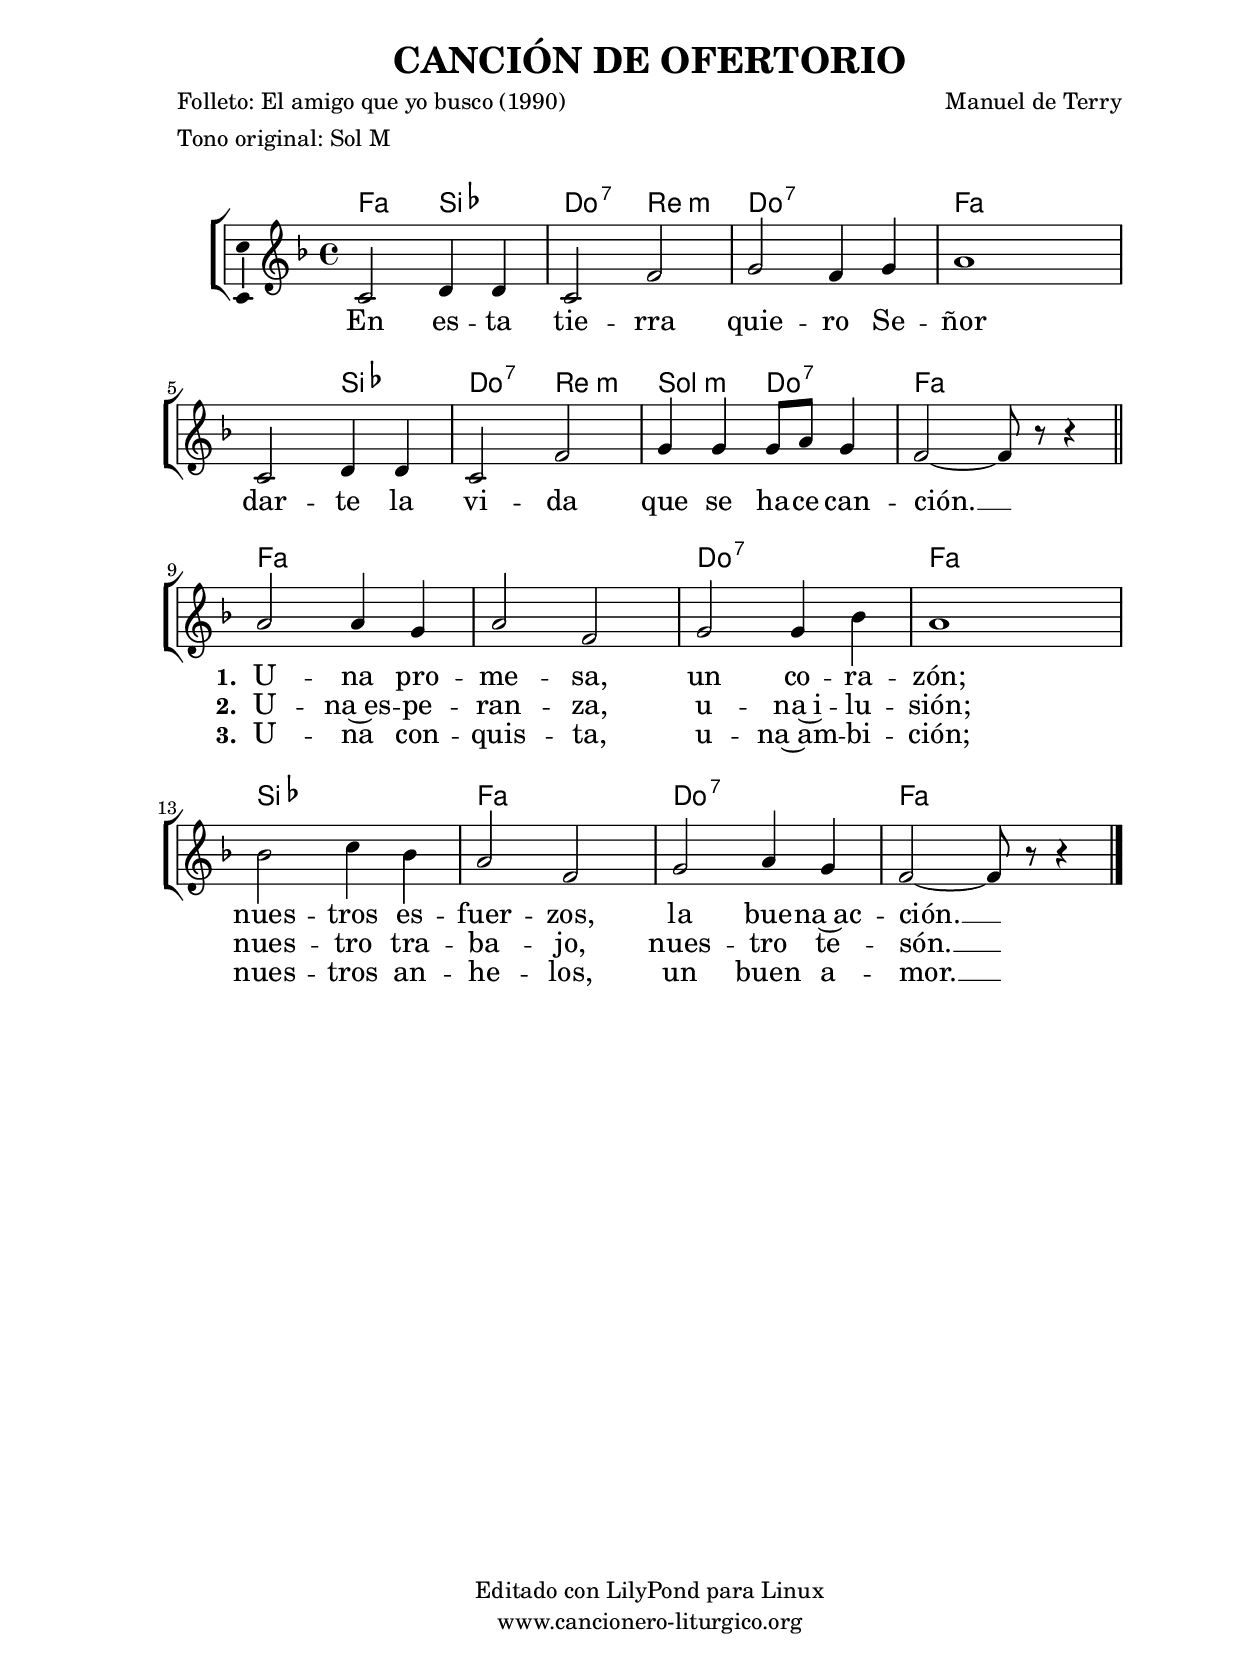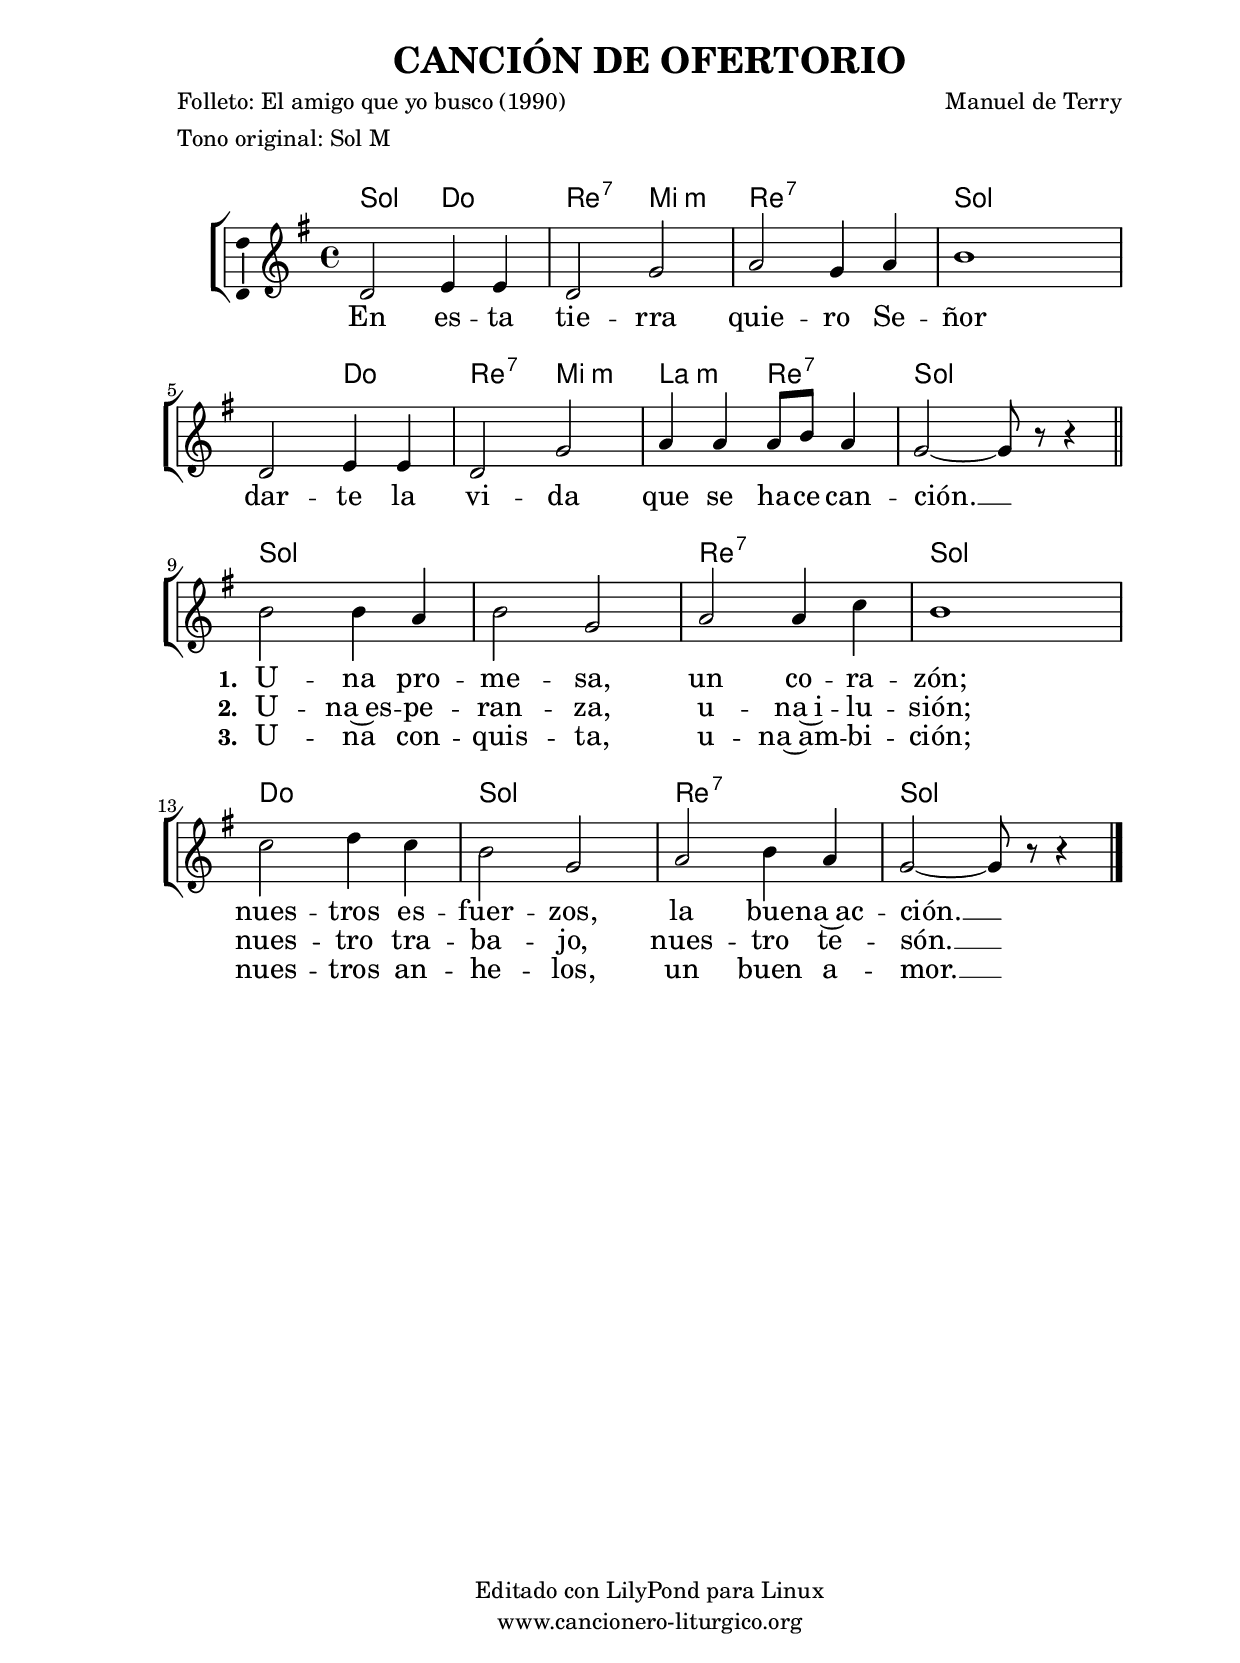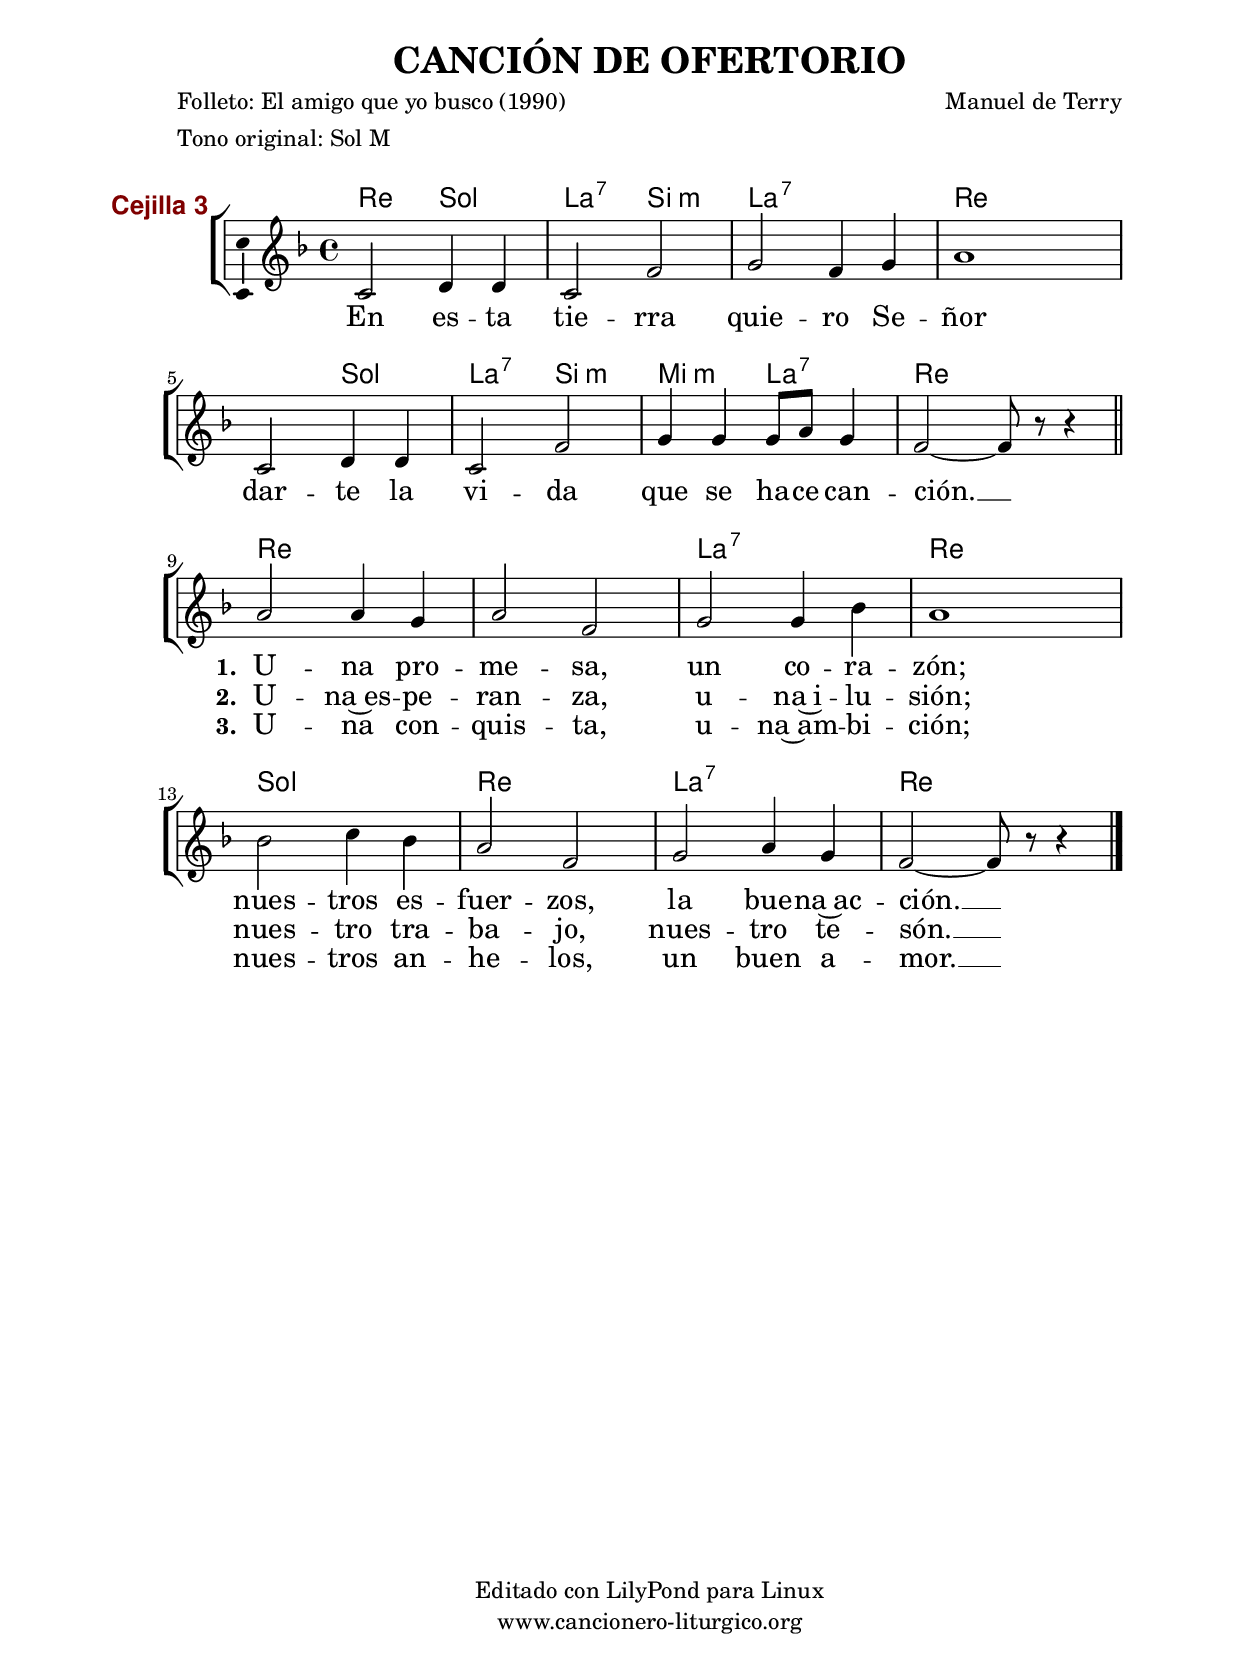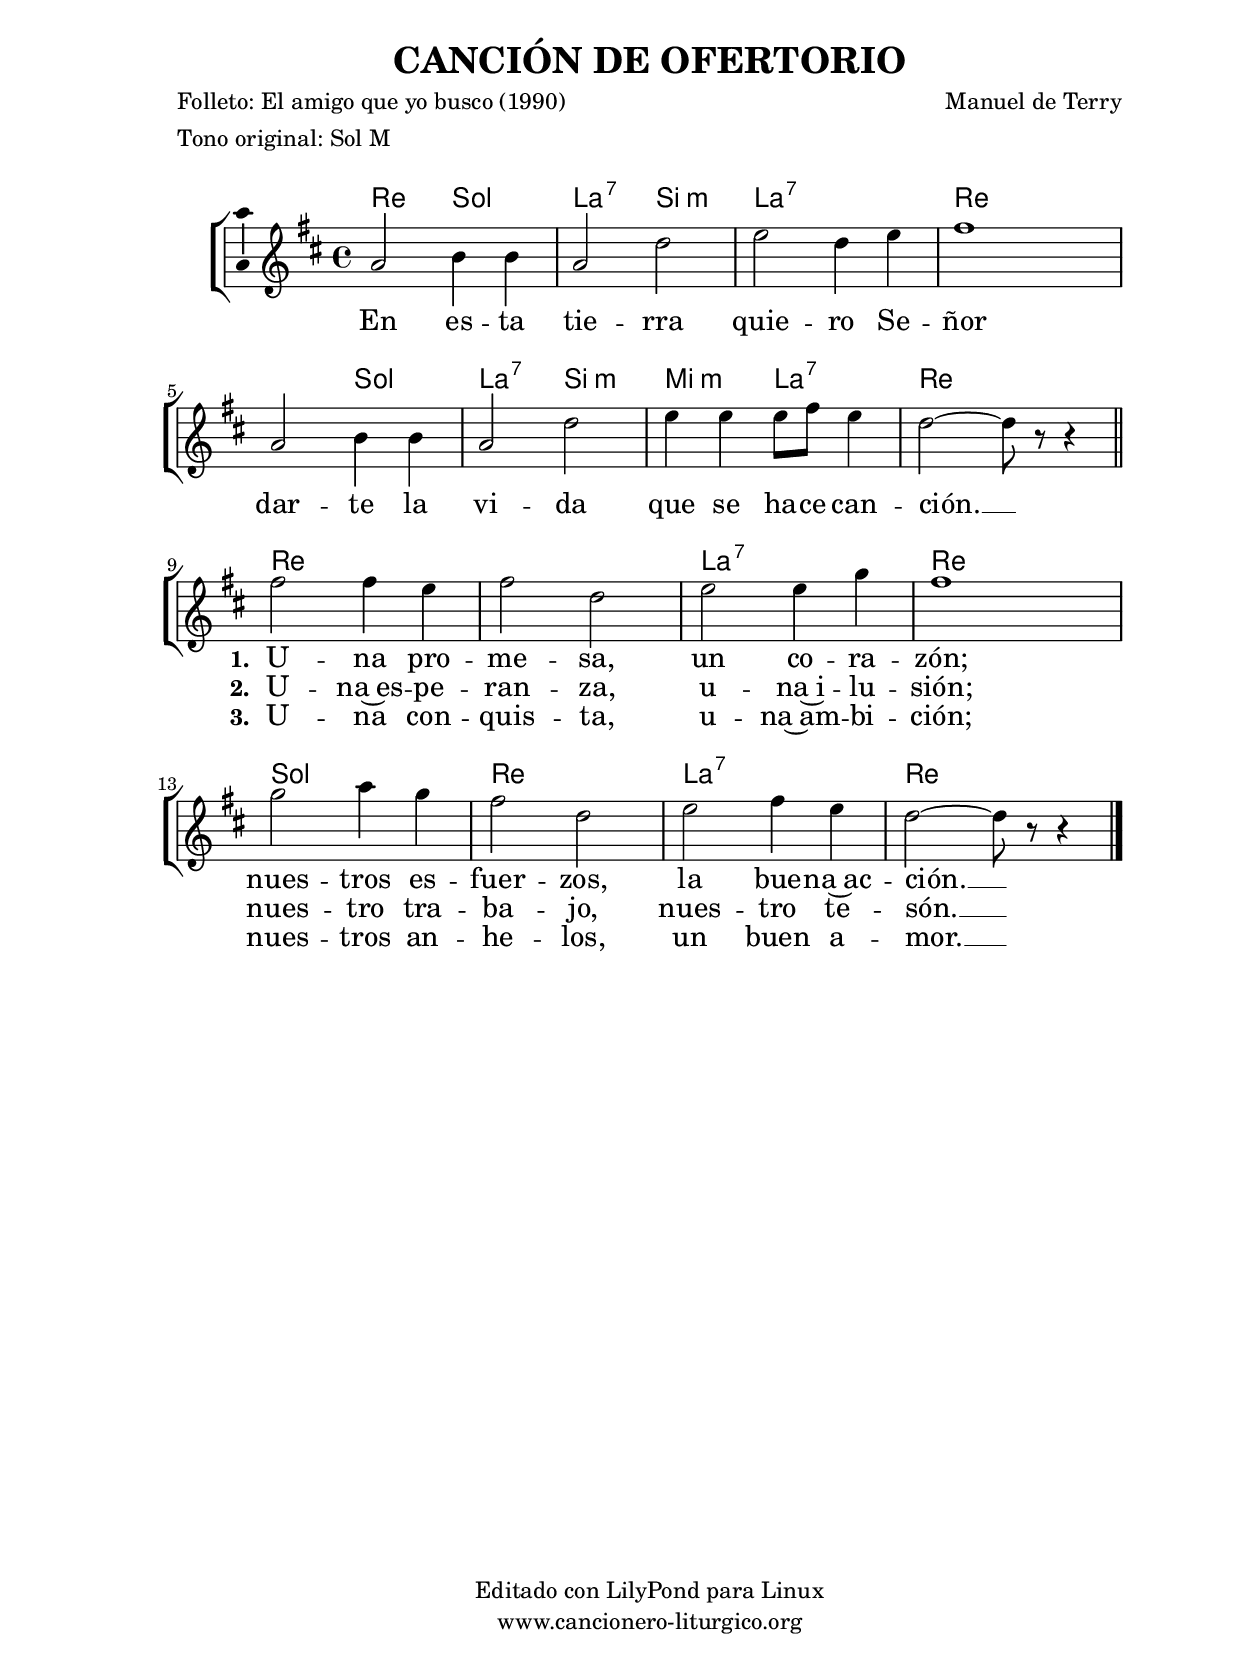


%versión de lilypond para la que se ha escrito esta partitura:
\version "2.16.0"

	%Tamaño papel
	#(set-default-paper-size "a4")
	%Tamaño partitura
	#(set-global-staff-size 20)
	%No responde al pulsar sobre una nota
	#(ly:set-option 'point-and-click #f)

%parámetros del encabezamiento:
\header {
	title = "CANCIÓN DE OFERTORIO"
	subtitle = ""
	composer = "Manuel de Terry"
	poet = "Folleto: El amigo que yo busco (1990)"
	meter = "Tono original: Sol M"
	arranger = ""
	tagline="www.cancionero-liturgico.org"
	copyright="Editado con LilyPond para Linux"
	tiempo = ""
	usos = "Ofertorio"
	letra = ""
	}

%parámetros asociados al papel:
\paper  {
	oddHeaderMarkup = \markup {\fill-line { \on-the-fly #not-first-page \fromproperty #'header:title \on-the-fly #not-first-page \fromproperty #'header:composer }}
	evenHeaderMarkup = \markup {\fill-line { \fromproperty #'header:composer \fromproperty #'header:title }}
	#(set-paper-size "a4")
	print-page-number = ##f
	first-page-number = 1
	print-first-page-number = ##f
%	head-separation = 3.0 \cm
	top-margin = 2.0 \cm
	bottom-margin = 0.5\cm
%%%	bottom-margin = -2.0\cm
	left-margin = 3.0 \cm
	line-width = 16.0 \cm 
	indent = 8\mm
	interscoreline = 2.\mm
	between-system-space = 15\mm
%	para que las partituras no llenen la hoja:
	ragged-bottom = ##t
%	idem para la última hoja:
	ragged-last-bottom = ##f
%	para que las partituras llenen el ancho del papel:
	ragged-last = ##f
	after-title-space = 2.5 \cm
%page-count=1
%system-count=8

	%Flexible Vertical Spacing
%	markup-markup-spacing =
%	#'((basic-distance . 15) (minimum-distance . 15) (padding . 3))
	markup-system-spacing =
	#'((basic-distance . 15) (minimum-distance . 15) (padding . 3))
	system-system-spacing =
	#'((basic-distance . 15) (minimum-distance . 15) (padding . 3))
	score-system-spacing =
	#'((basic-distance . 15) (minimum-distance . 15) (padding . 5))
%	top-system-spacing = % header
%	#'((basic-distance . 8) (minimum-distance . 0) (padding . 0))
%	top-markup-spacing =
%	#'((basic-distance . 20) (minimum-distance . 20) (padding . 0))
	last-bottom-spacing = % footer
	#'((basic-distance . 5) (minimum-distance . 5) (padding . 0))
%	score-markup-spacing =
%	#'((basic-distance . 16) (minimum-distance . 13) (padding . 0))

	}


%parámetros que afectan a toda la partitura:
global =  {
	%clave de sol (G):
	\clef G
	%armadura:
	\transpose g f
	\key g \major
	\tempo 4=120
	\set Score.tempoHideNote = ##t
	}


acordes = {
	\italianChords
	\chordmode {
	\transpose g f
{

g2 c d:7 e:m d:7 s g s s c d:7 e:m a:m d:7 g s

g s s s d:7 s g s c s g s d:7 s g s

}
}
}

melodia = 
	\transpose g f
{
	\relative c'{
	\time 4/4

d2 e4 e
d2 g
a2 g4 a
b1
d,2 e4 e
d2 g
a4 a a8 b a4
g2~g8 r8 r4

\bar "||"
\break

b2 b4 a
b2 g
a2 a4 c
b1
c2 d4 c
b2 g
a2 b4 a
g2~g8 r8 r4

\bar "|."
	}
	}


texto = \lyricmode {
En es -- ta tie -- rra quie -- ro Se -- ñor
dar -- te la vi -- da que se ha -- ce can -- ción. __

\set stanza =#"1. " U -- na pro -- me -- sa,
un co -- ra -- zón;
nues -- tros es -- fuer -- zos,
la bue -- na~ac -- ción. __

	}

textodos = \lyricmode {
\skip1 \skip1 \skip1 \skip1 \skip1 \skip1
\skip1 \skip1 \skip1 \skip1 \skip1 \skip1
\skip1 \skip1 \skip1 \skip1 \skip1 \skip1
\skip1 \skip1

\set stanza =#"2. " U -- na~es -- pe -- ran -- za,
u -- na~i -- lu -- sión;
nues -- tro tra -- ba -- jo,
nues -- tro te -- són. __

	}

textotres = \lyricmode {
\skip1 \skip1 \skip1 \skip1 \skip1 \skip1
\skip1 \skip1 \skip1 \skip1 \skip1 \skip1
\skip1 \skip1 \skip1 \skip1 \skip1 \skip1
\skip1 \skip1

\set stanza =#"3. " U -- na con -- quis -- ta,
u -- na~am -- bi -- ción;
nues -- tros an -- he -- los,
un buen a -- mor. __

	}


acordesStaff = \context ChordNames = acordesStaff <<
	\set chordChanges = ##t
	\acordes
	>>


%%%%%%%%%%%%%%%%%%%%%%%%%%%%%%%%%%% CEJILLA %%%%%%%%%%%%%%%%%%%%%%%%%%%%%%%%%%%
acordescejilla = {
%%%	\override ChordNames.ChordName #'font-size = #-1
%%%	\override ChordNames.ChordName #'font-series = #'bold
	\transpose f d {
		\acordes
		}
	}

acordescejillaStaff = \context ChordNames = acordescejillaStaff <<
	\set Staff.instrumentName = \markup \with-color #darkred \larger \bold \sans "Cejilla 3"
	\set chordChanges = ##t
	\acordescejilla
	>>
%%%%%%%%%%%%%%%%%%%%%%%%%%%%%%%%%%% CEJILLA %%%%%%%%%%%%%%%%%%%%%%%%%%%%%%%%%%%


vozStaff = \context Voice = vozStaff
\with {\consists "Ambitus_engraver"}
<<
%	\set Staff.instrumentName = ""
%	\set Staff.shortInstrumentName = ""
%	\set Staff.midiInstrument = #"clarinet"
%	\set Staff.midiInstrument = #"cello"
%	\set Staff.midiInstrument = #"flute"
	\set Staff.midiInstrument = #"electric guitar (jazz)"
%	\set Staff.midiInstrument = #"english horn"
%	\set Staff.midiInstrument = #"violin"
%	\set Staff.midiInstrument = #"glockenspiel"
	\set Staff.midiMinimumVolume = #0.7
	\set Staff.midiMaximumVolume = #0.9
	\global
	\melodia
	>>

textoStaff = \context Lyrics = textoStaff <<
	\lyricsto vozStaff \texto
	>>

textodosStaff = \context Lyrics = textodosStaff <<
	\lyricsto vozStaff \textodos
	>>

textotresStaff = \context Lyrics = textotresStaff <<
	\lyricsto vozStaff \textotres
	>>


\book {
	\score {
		\context ChoirStaff {
			\override StaffGroup.SystemStartBracket #'collapse-height = #1
			\override Score.SystemStartBar #'collapse-height = #1
			<<
			\acordesStaff
			\vozStaff
			\textoStaff
			\textodosStaff
			\textotresStaff
			>>
			}
		\layout {
	    		\context {
				\Lyrics
				\override LyricText #'font-size = #2
				}
	   		 \context {
				\Score
				\override StaffSymbol #'staff-space = #(magstep +3)
				}
			}
		}
	\score {
		\unfoldRepeats
		\context ChoirStaff {
			<<
			\acordesStaff
			\vozStaff
			>>
			}
		\midi {
	  		\context {
	  			\Score
				tempoWholesPerMinute = #(ly:make-moment 70 4)
				}
			}
		}
	}


%Partitura para guitarra
#(define output-suffix "G")
\book {
	\score {
		\context ChoirStaff {
			\override StaffGroup.SystemStartBracket #'collapse-height = #1
			\override Score.SystemStartBar #'collapse-height = #1
			<<
			\acordescejillaStaff
			\vozStaff
			\textoStaff
			\textodosStaff
			\textotresStaff
			>>
			}
		\layout {
%%%%%%%%%%%%%%%%%%%%%%%%%%%%%%%%%%% CEJILLA %%%%%%%%%%%%%%%%%%%%%%%%%%%%%%%%%%%
			\context {
				\ChordNames \consists Instrument_name_engraver
				}
%%%%%%%%%%%%%%%%%%%%%%%%%%%%%%%%%%% CEJILLA %%%%%%%%%%%%%%%%%%%%%%%%%%%%%%%%%%%
	    		\context {
				\Lyrics
				\override LyricText #'font-size = #2
				}
	   		 \context {
				\Score
				\override StaffSymbol #'staff-space = #(magstep +3)
				}
			}
		}
	}


#(define output-suffix "C")
\book {
	\score {
		\context ChoirStaff {
			\override StaffGroup.SystemStartBracket #'collapse-height = #1
			\override Score.SystemStartBar #'collapse-height = #1
\transpose c d
			<<
			\acordesStaff
			\vozStaff
			\textoStaff
			\textodosStaff
			\textotresStaff
			>>
			}
		\layout {
	    		\context {
				\Lyrics
				\override LyricText #'font-size = #2
				}
	   		 \context {
				\Score
				\override StaffSymbol #'staff-space = #(magstep +3)
				}
			}
		}
	}


#(define output-suffix "S")
\book {
	\score {
		\context ChoirStaff {
			\override StaffGroup.SystemStartBracket #'collapse-height = #1
			\override Score.SystemStartBar #'collapse-height = #1
\transpose c a
			<<
			\acordesStaff
			\vozStaff
			\textoStaff
			\textodosStaff
			\textotresStaff
			>>
			}
		\layout {
	    		\context {
				\Lyrics
				\override LyricText #'font-size = #2
				}
	   		 \context {
				\Score
				\override StaffSymbol #'staff-space = #(magstep +3)
				}
			}
		}
	}


